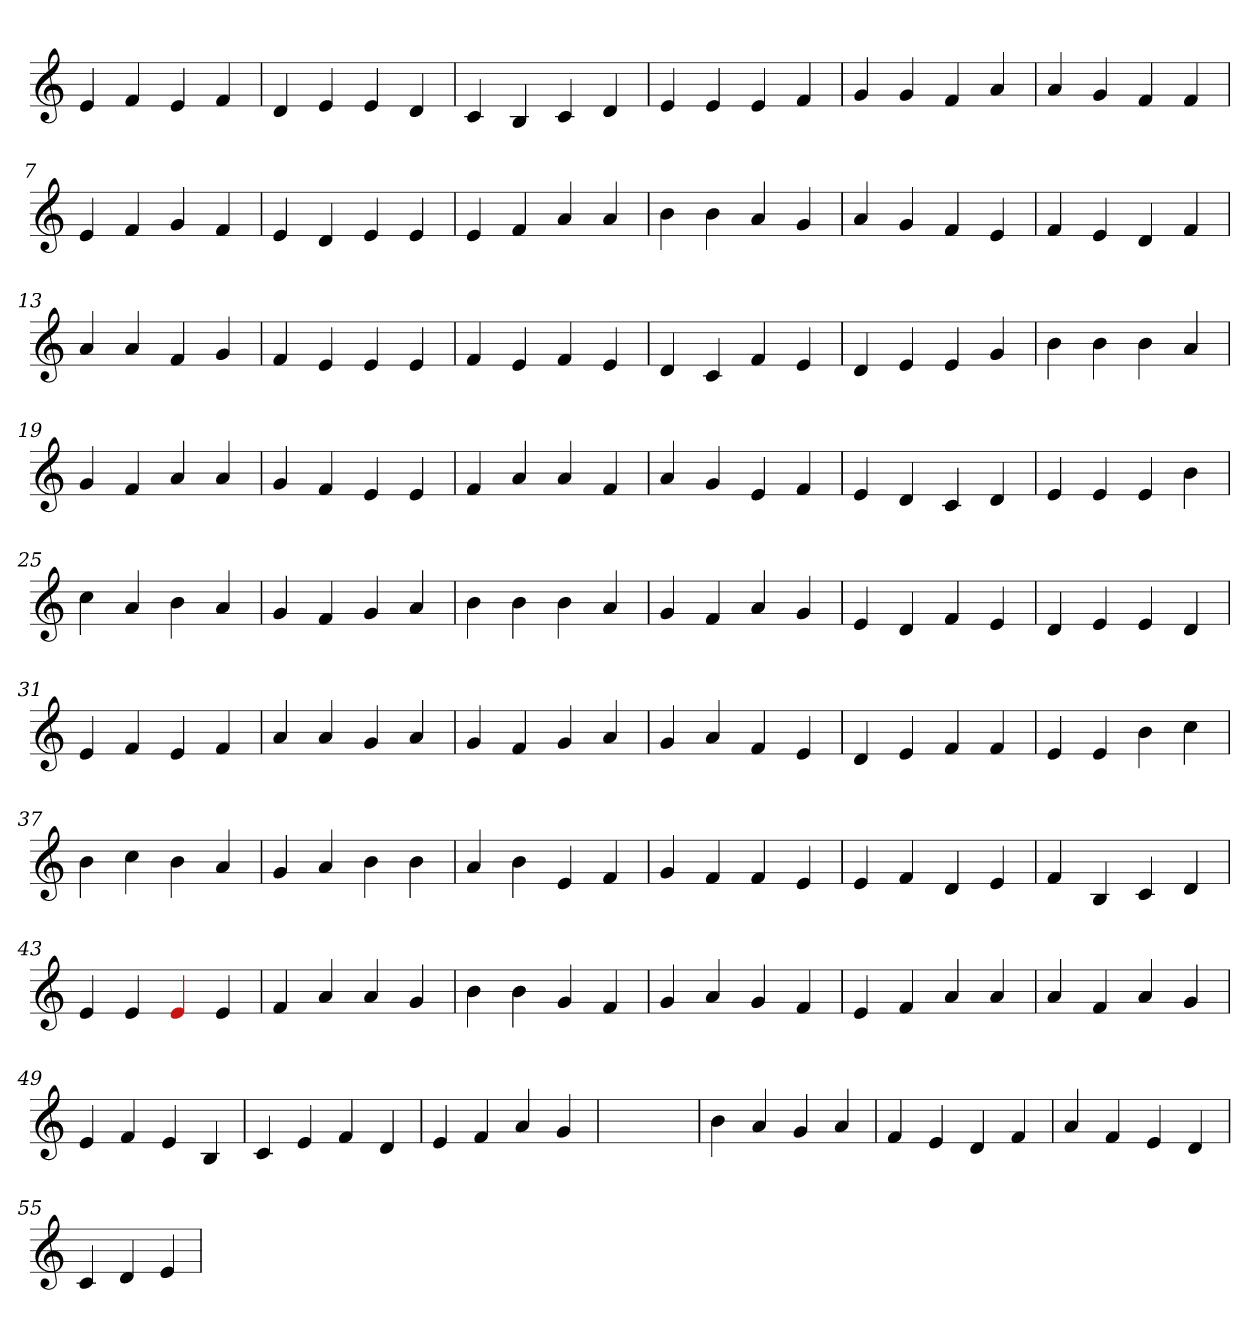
**kern
*part1
*staff1
*clefG2
=1
4e
4f
4e
4f
=2
4d
4e
4e
4d
=3
4c
4B
4c
4d
=4
4e
4e
4e
4f
=5
4g
4g
4f
4a
=6
4a
4g
4f
4f
=7
4e
4f
4g
4f
=8
4e
4d
4e
4e
=9
4e
4f
4a
4a
=10
4b
4b
4a
4g
=11
4a
4g
4f
4e
=12
4f
4e
4d
4f
=13
4a
4a
4f
4g
=14
4f
4e
4e
4e
=15
4f
4e
4f
4e
=16
4d
4c
4f
4e
=17
4d
4e
4e
4g
=18
4b
4b
4b
4a
=19
4g
4f
4a
4a
=20
4g
4f
4e
4e
=21
4f
4a
4a
4f
=22
4a
4g
4e
4f
=23
4e
4d
4c
4d
=24
4e
4e
4e
4b
=25
4cc
4a
4b
4a
=26
4g
4f
4g
4a
=27
4b
4b
4b
4a
=28
4g
4f
4a
4g
=29
4e
4d
4f
4e
=30
4d
4e
4e
4d
=31
4e
4f
4e
4f
=32
4a
4a
4g
4a
=33
4g
4f
4g
4a
=34
4g
4a
4f
4e
=35
4d
4e
4f
4f
=36
4e
4e
4b
4cc
=37
4b
4cc
4b
4a
=38
4g
4a
4b
4b
=39
4a
4b
4e
4f
=40
4g
4f
4f
4e
=41
4e
4f
4d
4e
=42
4f
4B
4c
4d
=43
4e
4e
4Re
4e
=44
4f
4a
4a
4g
=45
4b
4b
4g
4f
=46
4g
4a
4g
4f
=47
4e
4f
4a
4a
=48
4a
4f
4a
4g
=49
4e
4f
4e
4B
=50
4c
4e
4f
4d
=51
4e
4f
4a
4g
=52
1ryy
=52
4b
4a
4g
4a
=53
4f
4e
4d
4f
=54
4a
4f
4e
4d
=55
4c
4d
4e
=
*-
